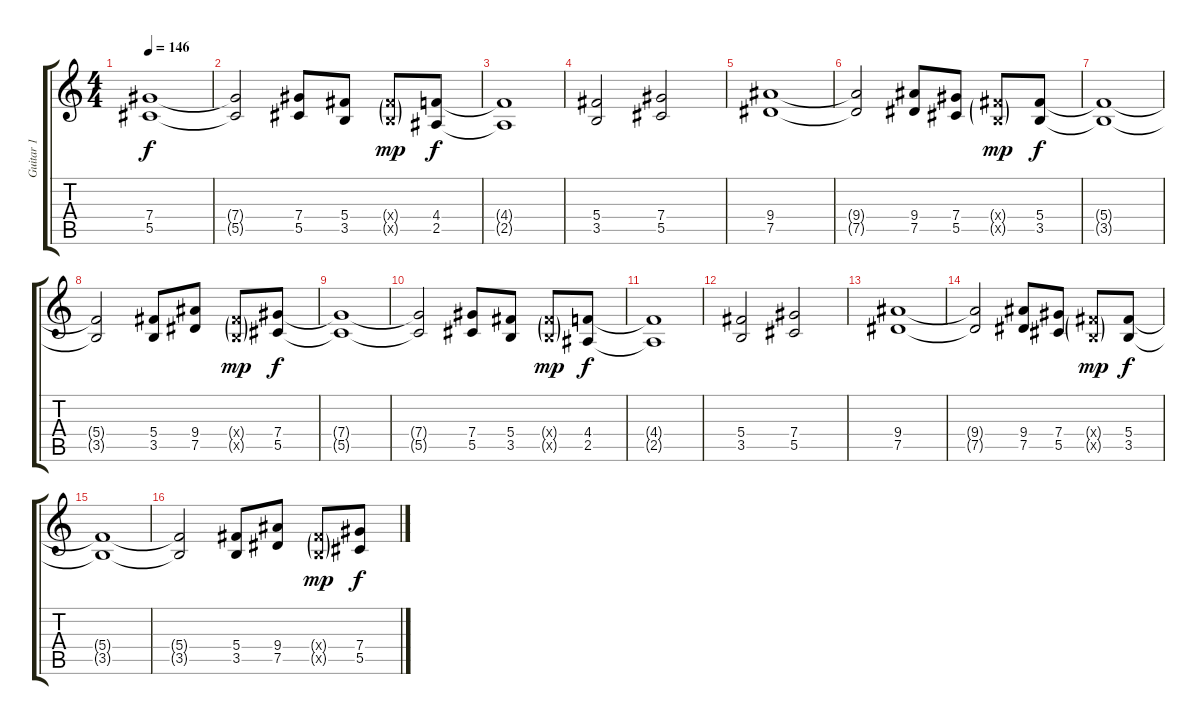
\track ("Guitar 1" "Guitar 1") {instrument distortionguitar}
\staff {score tabs}
\tuning (Eb4 Bb3 Gb3 Db3 Ab2 Eb2) {hide}
\ts (4 4)
\tempo 146
\clef g2
\ks c
(7.4{t} 5.5{t}).1{dy f} |
(7.4{t} 5.5{t}).2 (7.4 5.5).8 (5.4 3.5).8 (5.4{g x} 3.5{g x}).8{dy mp} (4.4 2.5).8{dy f} |
(4.4{t} 2.5{t}).1 |
(5.4 3.5).2 (7.4 5.5).2 |
(9.4 7.5).1 |
(9.4{t} 7.5{t}).2 (9.4 7.5).8 (7.4 5.5).8 (5.4{g x} 3.5{g x}).8{dy mp} (5.4 3.5).8{dy f} |
(5.4{t} 3.5{t}).1 |
(5.4{t} 3.5{t}).2 (5.4 3.5).8 (9.4 7.5).8 (5.4{g x} 3.5{g x}).8{dy mp} (7.4 5.5).8{dy f} |
(7.4{t} 5.5{t}).1 |
(7.4{t} 5.5{t}).2 (7.4 5.5).8 (5.4 3.5).8 (5.4{g x} 3.5{g x}).8{dy mp} (4.4 2.5).8{dy f} |
(4.4{t} 2.5{t}).1 |
(5.4 3.5).2 (7.4 5.5).2 |
(9.4 7.5).1 |
(9.4{t} 7.5{t}).2 (9.4 7.5).8 (7.4 5.5).8 (5.4{g x} 3.5{g x}).8{dy mp} (5.4 3.5).8{dy f} |
(5.4{t} 3.5{t}).1 |
(5.4{t} 3.5{t}).2 (5.4 3.5).8 (9.4 7.5).8 (5.4{g x} 3.5{g x}).8{dy mp} (7.4 5.5).8{dy f}
